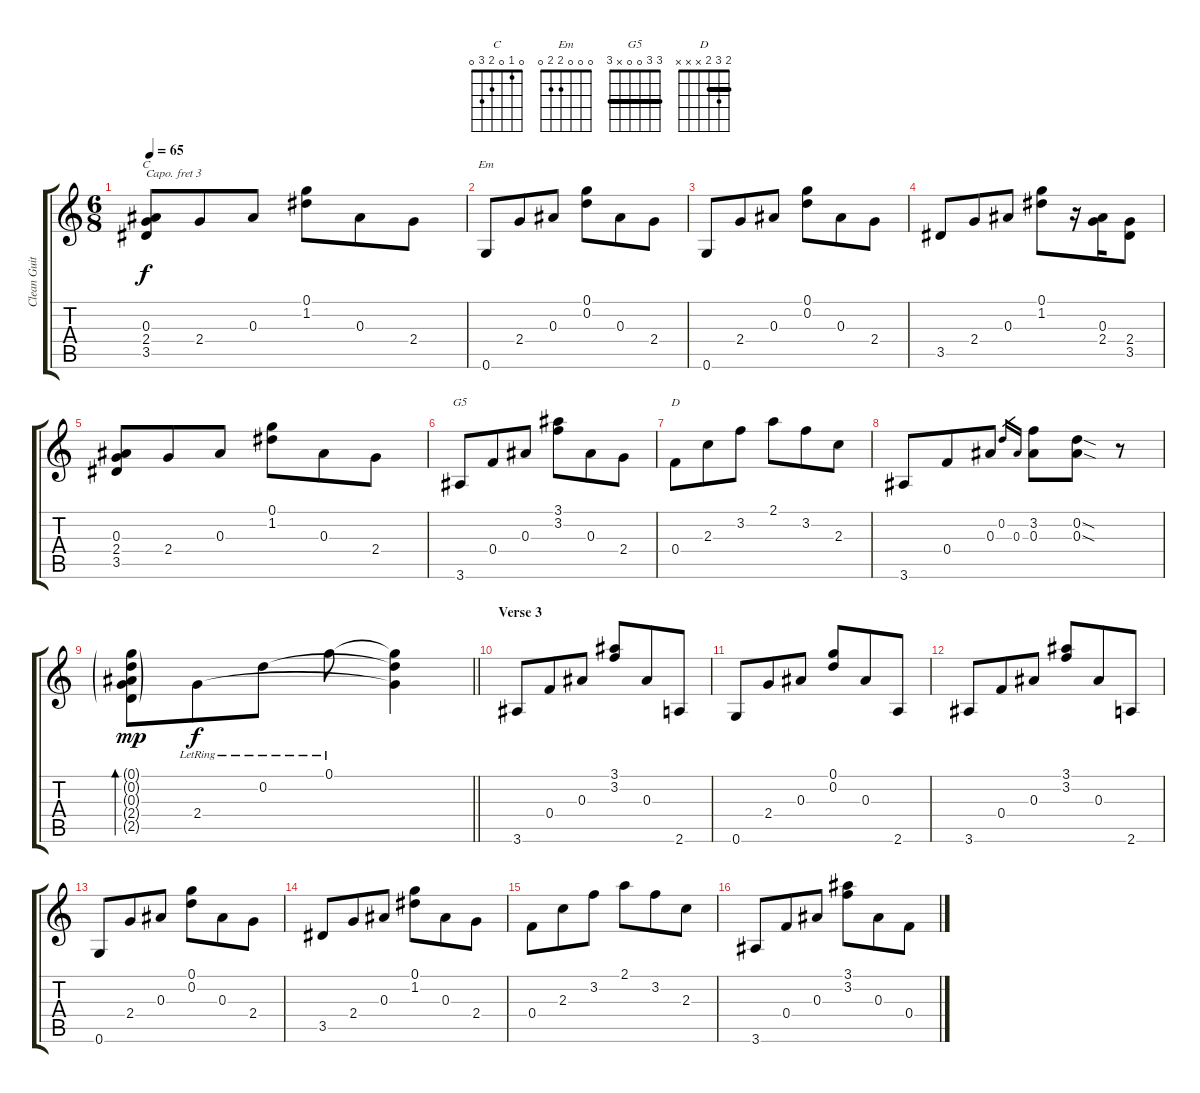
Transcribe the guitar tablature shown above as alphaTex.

\track ("Clean Guitar" "Clean Guit") {instrument electricguitarjazz}
\staff {score tabs}
\capo 3
\tuning (E4 B3 G3 D3 A2 E2) {hide}
\chord ("C" 0 1 0 2 3 0)
\chord ("Em" 0 0 0 2 2 0)
\chord ("G5" 3 3 0 0 x 3) {barre 3}
\chord ("D" 2 3 2 x x x) {barre 2}
\ts (6 8)
\tempo 65
\clef g2
\ks c
(0.3 2.4 3.5).8{ch "C" dy f} 2.4.8 0.3.8 (0.1 1.2).8 0.3.8 2.4.8 |
0.6.8{ch "Em"} 2.4.8 0.3.8 (0.1 0.2).8 0.3.8 2.4.8 |
0.6.8 2.4.8 0.3.8 (0.1 0.2).8 0.3.8 2.4.8 |
3.5.8 2.4.8 0.3.8 (0.1 1.2).8 r.16 (0.3 2.4).16 (2.4 3.5).8 |
(0.3 2.4 3.5).8 2.4.8 0.3.8 (0.1 1.2).8 0.3.8 2.4.8 |
3.6.8{ch "G5"} 0.4.8 0.3.8 (3.1 3.2).8 0.3.8 2.4.8 |
0.4.8{ch "D"} 2.3.8 3.2.8 2.1.8 3.2.8 2.3.8 |
3.6.8 0.4.8 0.3.8 0.2.16{gr} 0.3.16{gr} (3.2 0.3).8 (0.2{sod} 0.3{sod}).8 r.8 |
\barLineRight lightlight
(0.1{g} 0.2{g} 0.3{g} 2.4{g} 2.5{g}).8{bd 60 dy mp} 2.4{lr}.8{dy f} 0.2{lr}.8 0.1{lr}.8 (0.1{t} 0.2{t} 2.4{t}).4 |
\section ("" "Verse 3")
3.6.8 0.4.8 0.3.8 (3.1 3.2).8 0.3.8 2.6.8 |
0.6.8 2.4.8 0.3.8 (0.1 0.2).8 0.3.8 2.6.8 |
3.6.8 0.4.8 0.3.8 (3.1 3.2).8 0.3.8 2.6.8 |
0.6.8 2.4.8 0.3.8 (0.1 0.2).8 0.3.8 2.4.8 |
3.5.8 2.4.8 0.3.8 (0.1 1.2).8 0.3.8 2.4.8 |
0.4.8 2.3.8 3.2.8 2.1.8 3.2.8 2.3.8 |
3.6.8 0.4.8 0.3.8 (3.1 3.2).8 0.3.8 0.4.8
